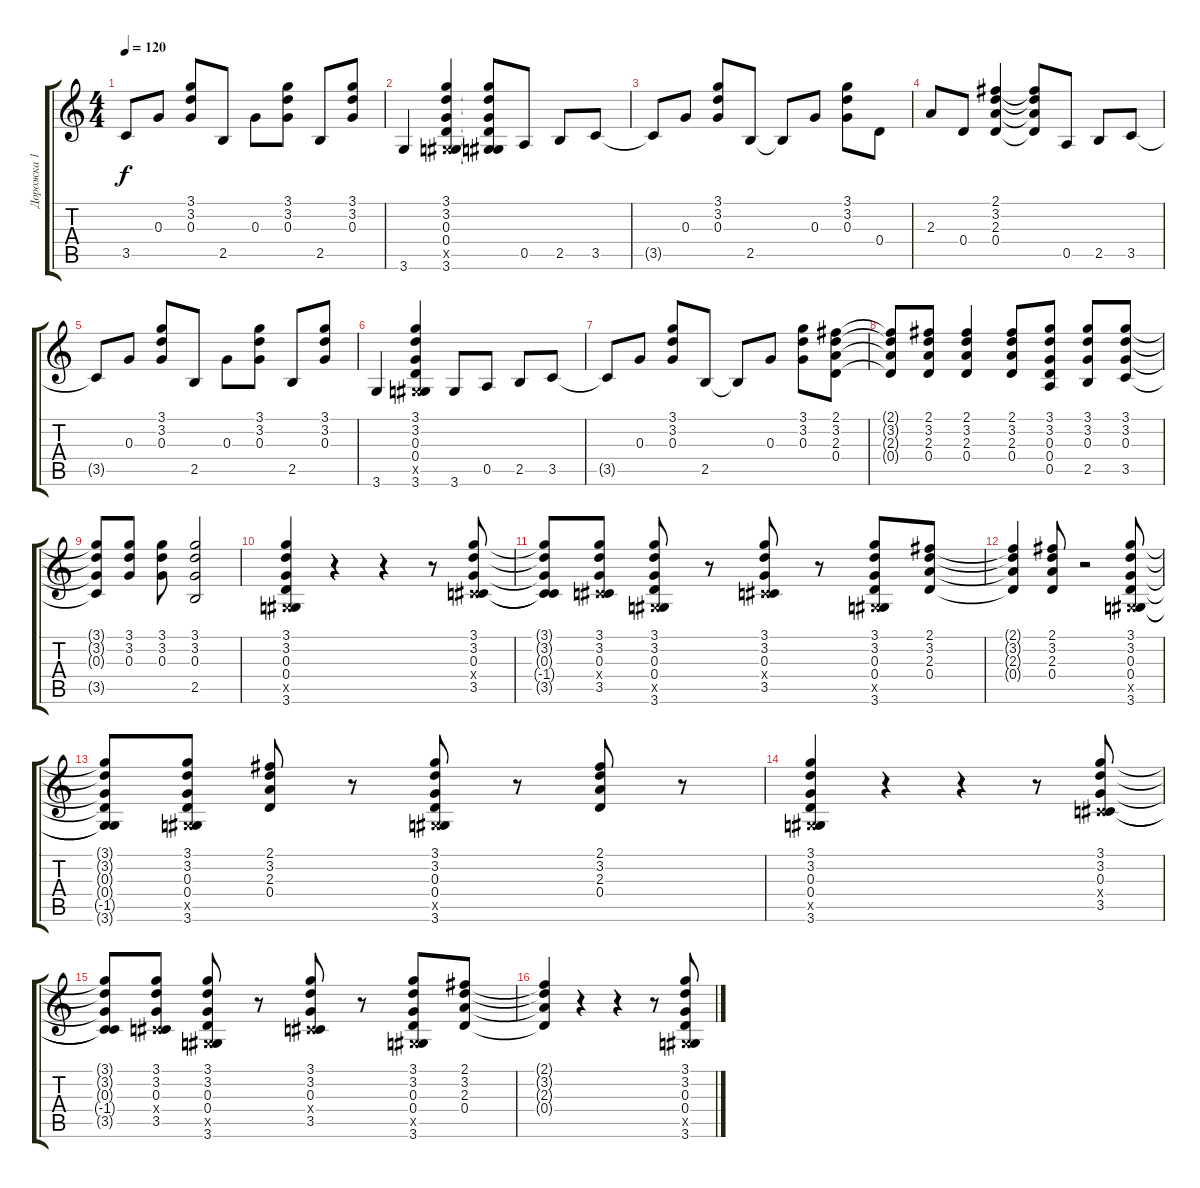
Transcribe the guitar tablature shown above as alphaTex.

\track ("Дорожка 1" "Дорожка 1") {instrument overdrivenguitar}
\staff {score tabs}
\tuning (E4 B3 G3 D3 A2 E2) {hide}
\ts (4 4)
\tempo 120
\clef g2
\ks c
3.5{t}.8{dy f} 0.3.8 (3.1 3.2 0.3).8 2.5.8 0.3.8 (3.1 3.2 0.3).8 2.5.8 (3.1 3.2 0.3).8 |
3.6.4 (3.1 3.2 0.3 0.4 -1.5{x} 3.6).4 (3.1{t} 3.2{t} 0.3{t} 0.4{t} -1.5{t} 3.6{t}).8 0.5.8 2.5.8 3.5.8 |
3.5{t}.8 0.3.8 (3.1 3.2 0.3).8 2.5.8 2.5{t}.8 0.3.8 (3.1 3.2 0.3).8 0.4.8 |
2.3.8 0.4.8 (2.1 3.2 2.3 0.4).4 (2.1{t} 3.2{t} 2.3{t} 0.4{t}).8 0.5.8 2.5.8 3.5.8 |
3.5{t}.8 0.3.8 (3.1 3.2 0.3).8 2.5.8 0.3.8 (3.1 3.2 0.3).8 2.5.8 (3.1 3.2 0.3).8 |
3.6.4 (3.1 3.2 0.3 0.4 -1.5{x} 3.6).4 3.6.8 0.5.8 2.5.8 3.5.8 |
3.5{t}.8 0.3.8 (3.1 3.2 0.3).8 2.5.8 2.5{t}.8 0.3.8 (3.1 3.2 0.3).8 (2.1 3.2 2.3 0.4).8 |
(2.1{t} 3.2{t} 2.3{t} 0.4{t}).8 (2.1 3.2 2.3 0.4).8 (2.1 3.2 2.3 0.4).4 (2.1 3.2 2.3 0.4).8 (3.1 3.2 0.3 0.4 0.5).8 (3.1 3.2 0.3 2.5).8 (3.1 3.2 0.3 3.5).8 |
(3.1{t} 3.2{t} 0.3{t} 3.5{t}).8 (3.1 3.2 0.3).8 (3.1 3.2 0.3).8 (3.1 3.2 0.3 2.5).2 |
(3.1 3.2 0.3 0.4 -1.5{x} 3.6).4 r.4 r.4 r.8 (3.1 3.2 0.3 -1.4{x} 3.5).8 |
(3.1{t} 3.2{t} 0.3{t} -1.4{t} 3.5{t}).8 (3.1 3.2 0.3 -1.4{x} 3.5).8 (3.1 3.2 0.3 0.4 -1.5{x} 3.6).8 r.8 (3.1 3.2 0.3 -1.4{x} 3.5).8 r.8 (3.1 3.2 0.3 0.4 -1.5{x} 3.6).8 (2.1 3.2 2.3 0.4).8 |
(2.1{t} 3.2{t} 2.3{t} 0.4{t}).4 (2.1 3.2 2.3 0.4).8 r.2 (3.1 3.2 0.3 0.4 -1.5{x} 3.6).8 |
(3.1{t} 3.2{t} 0.3{t} 0.4{t} -1.5{t} 3.6{t}).8 (3.1 3.2 0.3 0.4 -1.5{x} 3.6).8 (2.1 3.2 2.3 0.4).8 r.8 (3.1 3.2 0.3 0.4 -1.5{x} 3.6).8 r.8 (2.1 3.2 2.3 0.4).8 r.8 |
(3.1 3.2 0.3 0.4 -1.5{x} 3.6).4 r.4 r.4 r.8 (3.1 3.2 0.3 -1.4{x} 3.5).8 |
(3.1{t} 3.2{t} 0.3{t} -1.4{t} 3.5{t}).8 (3.1 3.2 0.3 -1.4{x} 3.5).8 (3.1 3.2 0.3 0.4 -1.5{x} 3.6).8 r.8 (3.1 3.2 0.3 -1.4{x} 3.5).8 r.8 (3.1 3.2 0.3 0.4 -1.5{x} 3.6).8 (2.1 3.2 2.3 0.4).8 |
(2.1{t} 3.2{t} 2.3{t} 0.4{t}).4 r.4 r.4 r.8 (3.1 3.2 0.3 0.4 -1.5{x} 3.6).8
